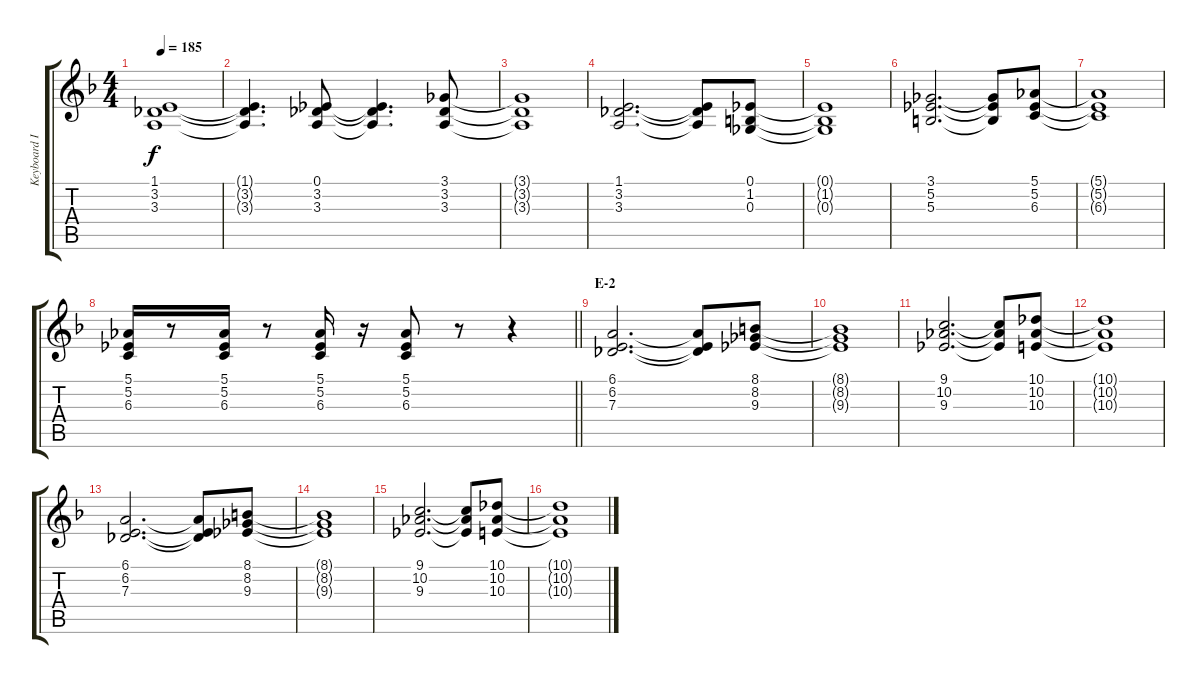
\track ("Keyboard I" "Keyboard I") {instrument lead2sawtooth}
\staff {score tabs}
\tuning (Eb4 Bb3 Gb3 Db3 Ab2 Db2) {hide}
\ts (4 4)
\tempo 185
\clef g2
\ks f
(1.1{t} 3.2{t} 3.3{t}).1{dy f} |
(1.1{t} 3.2{t} 3.3{t}).4{d} (0.1 3.2 3.3).8 (0.1{t} 3.2{t} 3.3{t}).4{d} (3.1 3.2 3.3).8 |
(3.1{t} 3.2{t} 3.3{t}).1 |
(1.1 3.2 3.3).2{d} (1.1{t} 3.2{t} 3.3{t}).8 (0.1 1.2 0.3).8 |
(0.1{t} 1.2{t} 0.3{t}).1 |
(3.1 5.2 5.3).2{d} (3.1{t} 5.2{t} 5.3{t}).8 (5.1 5.2 6.3).8 |
(5.1{t} 5.2{t} 6.3{t}).1 |
\barLineRight lightlight
(5.1 5.2 6.3).16 r.8 (5.1 5.2 6.3).16 r.8 (5.1 5.2 6.3).16 r.16 (5.1 5.2 6.3).8 r.8 r.4 |
\section ("" "E-2")
(6.1 6.2 7.3).2{d} (6.1{t} 6.2{t} 7.3{t}).8 (8.1 8.2 9.3).8 |
(8.1{t} 8.2{t} 9.3{t}).1 |
(9.1 10.2 9.3).2{d} (9.1{t} 10.2{t} 9.3{t}).8 (10.1 10.2 10.3).8 |
(10.1{t} 10.2{t} 10.3{t}).1 |
(6.1 6.2 7.3).2{d} (6.1{t} 6.2{t} 7.3{t}).8 (8.1 8.2 9.3).8 |
(8.1{t} 8.2{t} 9.3{t}).1 |
(9.1 10.2 9.3).2{d} (9.1{t} 10.2{t} 9.3{t}).8 (10.1 10.2 10.3).8 |
(10.1{t} 10.2{t} 10.3{t}).1
